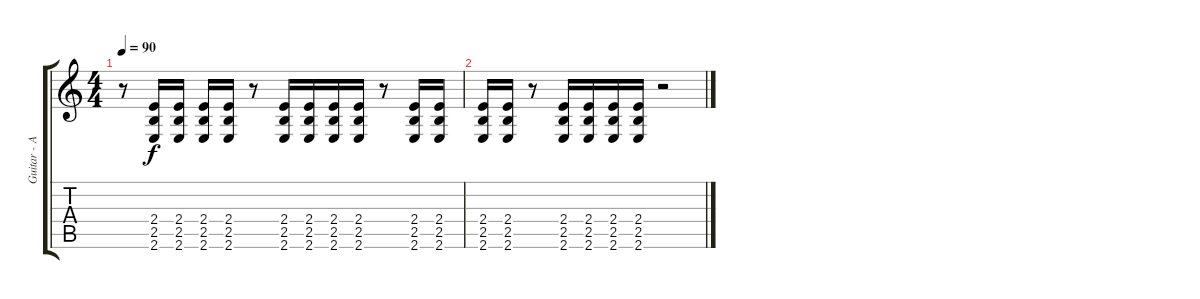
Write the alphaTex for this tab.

\track ("Guitar - Adam Jones " "Guitar - A") {instrument distortionguitar}
\staff {score tabs}
\tuning (E4 B3 G3 D3 A2 D2) {hide}
\ts (4 4)
\tempo 90
\clef g2
\ks c
r.8{dy f} (2.4 2.5 2.6).16 (2.4 2.5 2.6).16 (2.4 2.5 2.6).16 (2.4 2.5 2.6).16 r.8 (2.4 2.5 2.6).16 (2.4 2.5 2.6).16 (2.4 2.5 2.6).16 (2.4 2.5 2.6).16 r.8 (2.4 2.5 2.6).16 (2.4 2.5 2.6).16 |
(2.4 2.5 2.6).16 (2.4 2.5 2.6).16 r.8 (2.4 2.5 2.6).16 (2.4 2.5 2.6).16 (2.4 2.5 2.6).16 (2.4 2.5 2.6).16 r.2
